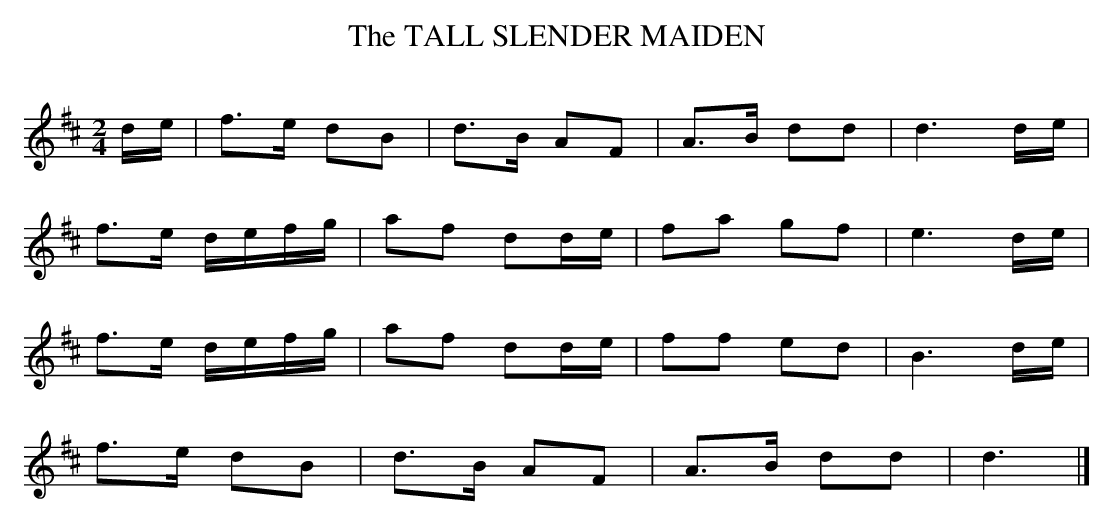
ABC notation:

X:1
T:TALL SLENDER MAIDEN, The
Y:"with expression"
Q:100
M:2/4
L:1/16
K:D
de|f3e d2B2|d3B A2F2|A3B d2d2|d6de|
f3e defg|a2f2 d2de|f2a2 g2f2|e6de|
f3e defg|a2f2 d2de|f2f2 e2d2|B6de|
f3e d2B2|d3B A2F2|A3B d2d2|d6|]
